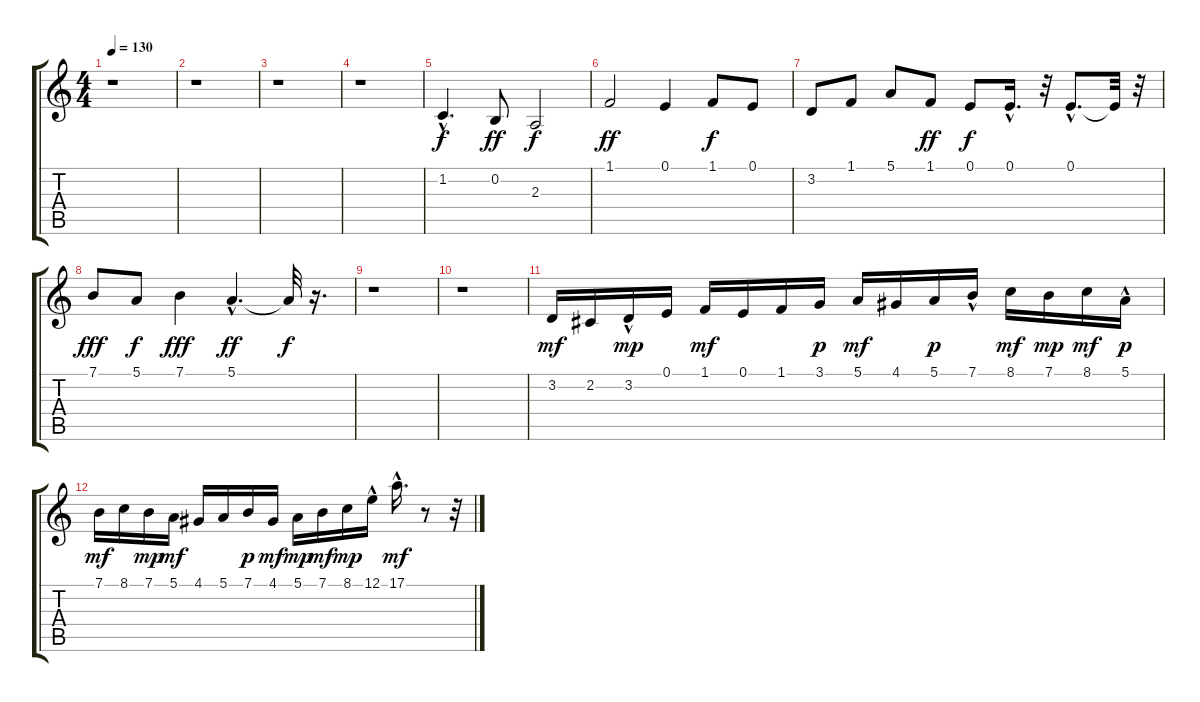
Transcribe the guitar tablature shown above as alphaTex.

\track "" {instrument tangoaccordion}
\staff {score tabs}
\tuning (E4 B3 G3 D3 A2 E2) {hide}
\ts (4 4)
\tempo 130
\clef g2
\ks c
r.1{dy f} |
r.1 |
r.1 |
r.1 |
1.2{hac}.4{d} 0.2.8{dy ff} 2.3.2{dy f} |
1.1.2{dy ff} 0.1.4 1.1.8{dy f} 0.1.8 |
3.2.8 1.1.8 5.1.8 1.1.8{dy ff} 0.1.8{dy f} 0.1{hac}.16{d} r.32 0.1{hac}.8{d} 0.1{t}.32 r.32 |
7.1.8{dy fff} 5.1.8{dy f} 7.1.4{dy fff} 5.1{hac}.4{d dy ff} 5.1{t}.32{dy f} r.16{d} |
r.1 |
r.1 |
3.2.16{dy mf} 2.2.16 3.2{hac}.16{dy mp} 0.1.16 1.1.16{dy mf} 0.1.16 1.1.16 3.1.16{dy p} 5.1.16{dy mf} 4.1.16 5.1.16{dy p} 7.1{hac}.16 8.1.16{dy mf} 7.1.16{dy mp} 8.1.16{dy mf} 5.1{hac}.16{dy p} |
7.1.16{dy mf} 8.1.16 7.1.16{dy mp} 5.1.16{dy mf} 4.1.16 5.1.16 7.1.16{dy p} 4.1.16{dy mf} 5.1.16{dy mp} 7.1.16{dy mf} 8.1.16{dy mp} 12.1{hac}.16 17.1{hac}.16{d dy mf} r.8 r.32
